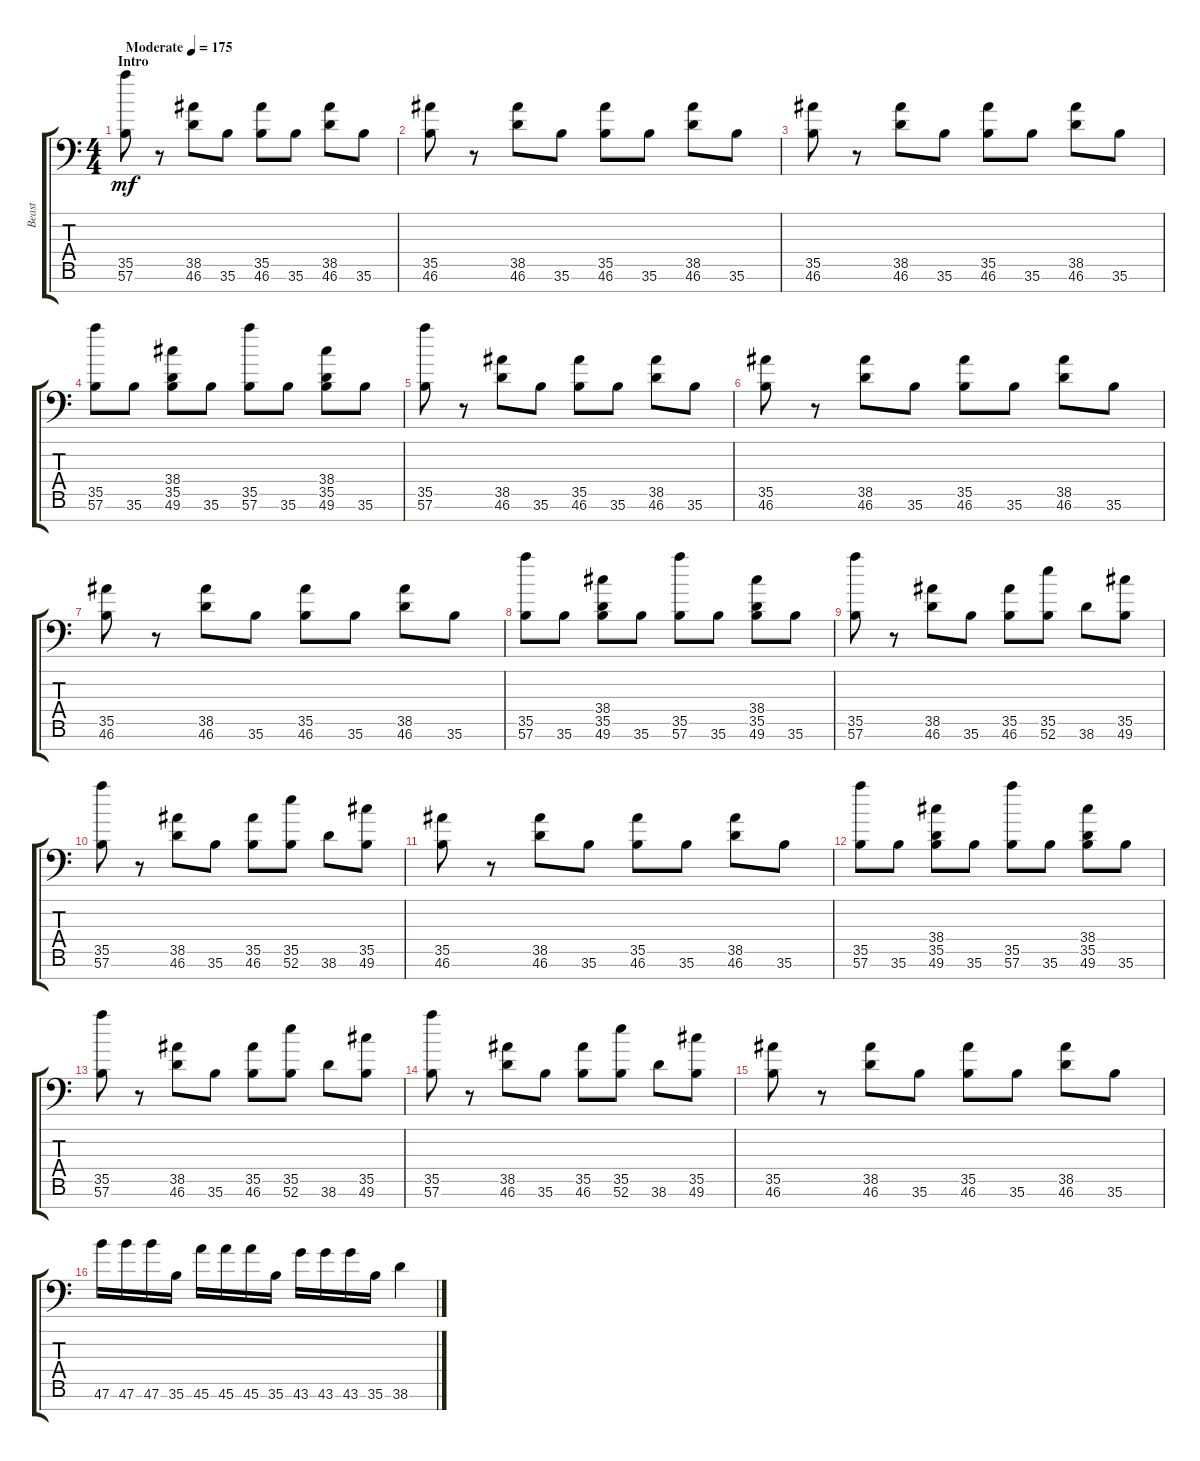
\track ("Beast" "Beast") {instrument acousticgrandpiano}
\staff {score tabs}
\tuning (C-1 C-1 C-1 C-1 C-1 C-1 C-1) {hide}
\ts (4 4)
\section ("" "Intro")
\tempo (175 "Moderate")
\clef f4
\ks c
(35.5 57.6).8{dy mf instrument acousticgrandpiano} r.8 (38.5 46.6).8 35.6.8 (35.5 46.6).8 35.6.8 (38.5 46.6).8 35.6.8 |
(35.5 46.6).8 r.8 (38.5 46.6).8 35.6.8 (35.5 46.6).8 35.6.8 (38.5 46.6).8 35.6.8 |
(35.5 46.6).8 r.8 (38.5 46.6).8 35.6.8 (35.5 46.6).8 35.6.8 (38.5 46.6).8 35.6.8 |
(35.5 57.6).8 35.6.8 (38.4 35.5 49.6).8 35.6.8 (35.5 57.6).8 35.6.8 (38.4 35.5 49.6).8 35.6.8 |
(35.5 57.6).8 r.8 (38.5 46.6).8 35.6.8 (35.5 46.6).8 35.6.8 (38.5 46.6).8 35.6.8 |
(35.5 46.6).8 r.8 (38.5 46.6).8 35.6.8 (35.5 46.6).8 35.6.8 (38.5 46.6).8 35.6.8 |
(35.5 46.6).8 r.8 (38.5 46.6).8 35.6.8 (35.5 46.6).8 35.6.8 (38.5 46.6).8 35.6.8 |
(35.5 57.6).8 35.6.8 (38.4 35.5 49.6).8 35.6.8 (35.5 57.6).8 35.6.8 (38.4 35.5 49.6).8 35.6.8 |
(35.5 57.6).8 r.8 (38.5 46.6).8 35.6.8 (35.5 46.6).8 (35.5 52.6).8 38.6.8 (35.5 49.6).8 |
(35.5 57.6).8 r.8 (38.5 46.6).8 35.6.8 (35.5 46.6).8 (35.5 52.6).8 38.6.8 (35.5 49.6).8 |
(35.5 46.6).8 r.8 (38.5 46.6).8 35.6.8 (35.5 46.6).8 35.6.8 (38.5 46.6).8 35.6.8 |
(35.5 57.6).8 35.6.8 (38.4 35.5 49.6).8 35.6.8 (35.5 57.6).8 35.6.8 (38.4 35.5 49.6).8 35.6.8 |
(35.5 57.6).8 r.8 (38.5 46.6).8 35.6.8 (35.5 46.6).8 (35.5 52.6).8 38.6.8 (35.5 49.6).8 |
(35.5 57.6).8 r.8 (38.5 46.6).8 35.6.8 (35.5 46.6).8 (35.5 52.6).8 38.6.8 (35.5 49.6).8 |
(35.5 46.6).8 r.8 (38.5 46.6).8 35.6.8 (35.5 46.6).8 35.6.8 (38.5 46.6).8 35.6.8 |
47.6.16 47.6.16 47.6.16 35.6.16 45.6.16 45.6.16 45.6.16 35.6.16 43.6.16 43.6.16 43.6.16 35.6.16 38.6.4
